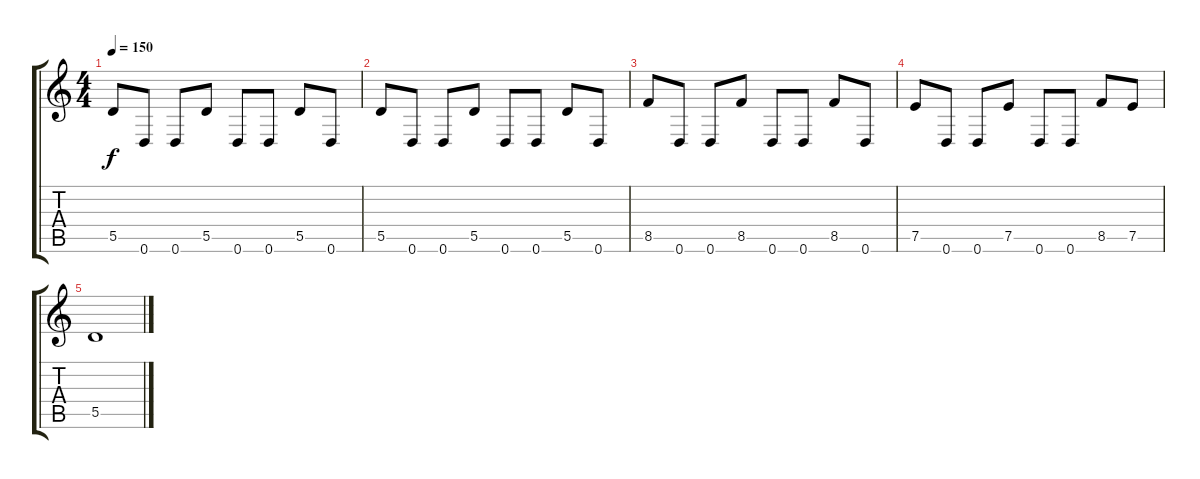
\track "" {instrument overdrivenguitar}
\staff {score tabs}
\tuning (E4 B3 G3 D3 A2 D2) {hide}
\ts (4 4)
\tempo 150
\clef g2
\ks c
5.5.8{dy f} 0.6.8 0.6.8 5.5.8 0.6.8 0.6.8 5.5.8 0.6.8 |
5.5.8 0.6.8 0.6.8 5.5.8 0.6.8 0.6.8 5.5.8 0.6.8 |
8.5.8 0.6.8 0.6.8 8.5.8 0.6.8 0.6.8 8.5.8 0.6.8 |
7.5.8 0.6.8 0.6.8 7.5.8 0.6.8 0.6.8 8.5.8 7.5.8 |
5.5.1
